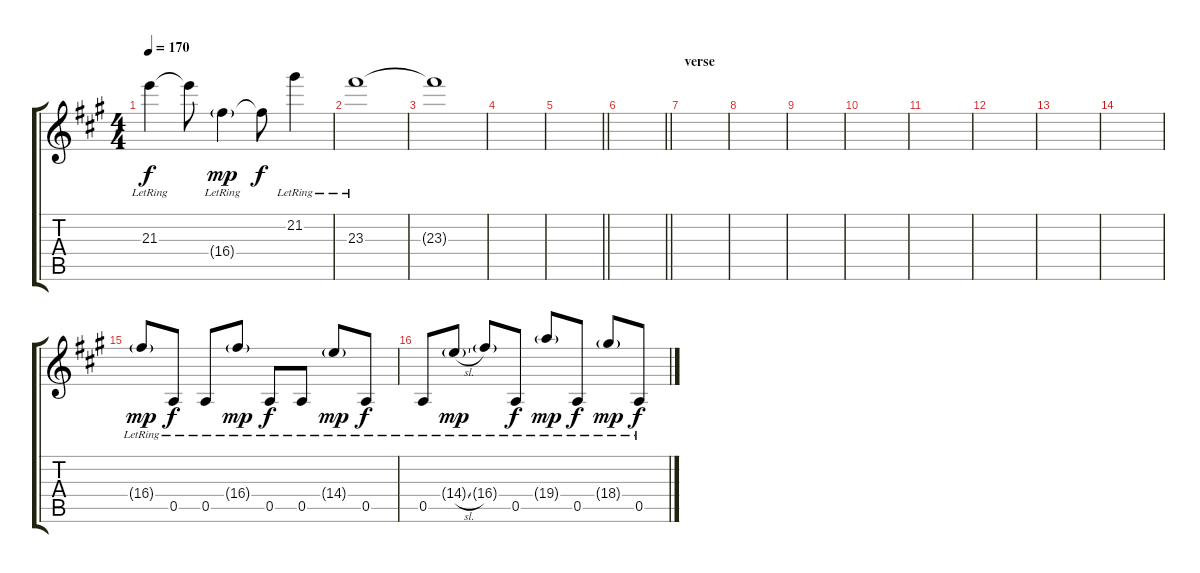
\track "" {instrument distortionguitar}
\staff {score tabs}
\tuning (E4 B3 G3 D3 A2 E2) {hide}
\ts (4 4)
\tempo 170
\clef g2
\ks f#minor
21.3{lr}.4{dy f} 21.3{t}.8 16.4{g lr}.4{dy mp} 16.4{t}.8{dy f} 21.2{lr}.4 |
23.3{lr}.1{volume 0} |
23.3{t}.1 |
|
\barLineRight lightlight
|
\barLineRight lightlight
|
\section ("" "verse")
|
|
|
|
|
|
|
|
16.4{g lr}.8{dy mp volume 11} 0.5{lr}.8{dy f} 0.5{lr}.8 16.4{g lr}.8{dy mp} 0.5{lr}.8{dy f} 0.5{lr}.8 14.4{g lr}.8{dy mp} 0.5{lr}.8{dy f} |
0.5{lr}.8 14.4{sl g lr}.8{dy mp} 16.4{g lr}.8 0.5{lr}.8{dy f} 19.4{g lr}.8{dy mp} 0.5{lr}.8{dy f} 18.4{g lr}.8{dy mp} 0.5{lr}.8{dy f}
